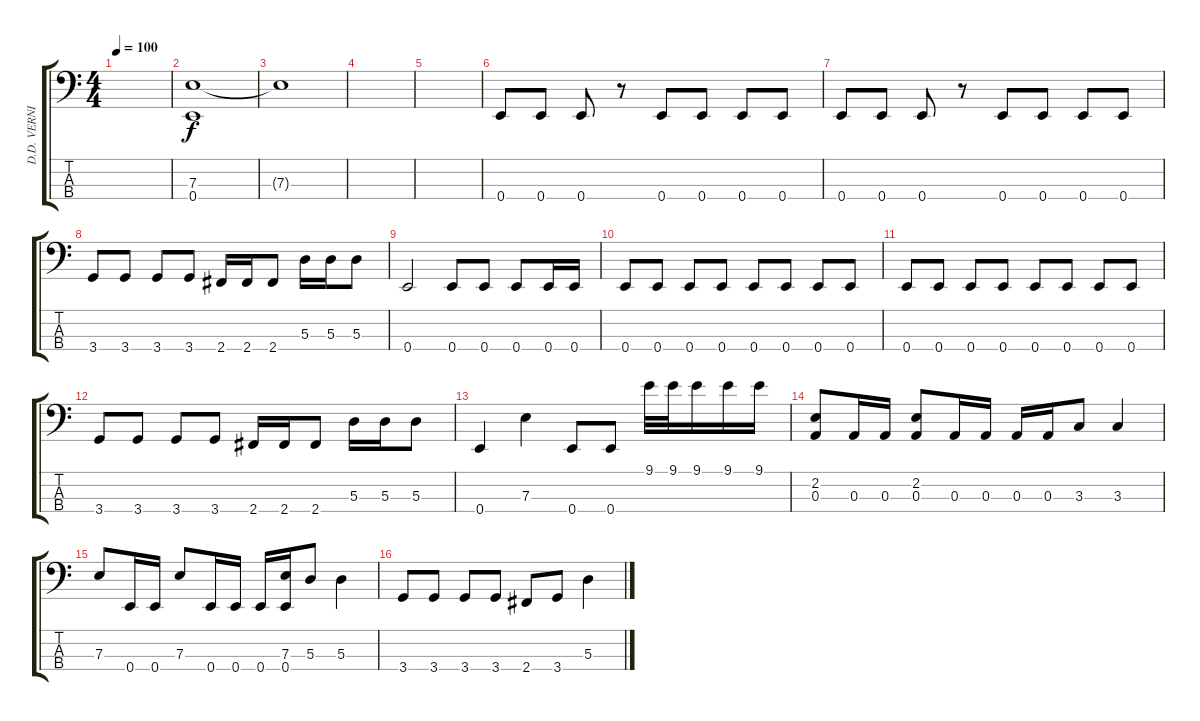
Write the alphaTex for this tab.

\track ("D.D. VERNI - bass" "D.D. VERNI") {instrument slapbass1}
\staff {score tabs}
\tuning (G2 D2 A1 E1) {hide}
\ts (4 4)
\tempo 100
\clef f4
\ks c
|
(7.3 0.4).1 |
7.3{t}.1 |
|
|
0.4.8 0.4.8 0.4.8 r.8 0.4.8 0.4.8 0.4.8 0.4.8 |
0.4.8 0.4.8 0.4.8 r.8 0.4.8 0.4.8 0.4.8 0.4.8 |
3.4.8 3.4.8 3.4.8 3.4.8 2.4.16 2.4.16 2.4.8 5.3.16 5.3.16 5.3.8 |
0.4.2 0.4.8 0.4.8 0.4.8 0.4.16 0.4.16 |
0.4.8 0.4.8 0.4.8 0.4.8 0.4.8 0.4.8 0.4.8 0.4.8 |
0.4.8 0.4.8 0.4.8 0.4.8 0.4.8 0.4.8 0.4.8 0.4.8 |
3.4.8 3.4.8 3.4.8 3.4.8 2.4.16 2.4.16 2.4.8 5.3.16 5.3.16 5.3.8 |
0.4.4 7.3.4 0.4.8 0.4.8 9.1.32 9.1.32 9.1.16 9.1.16 9.1.16 |
(2.2 0.3).8 0.3.16 0.3.16 (2.2 0.3).8 0.3.16 0.3.16 0.3.16 0.3.16 3.3.8 3.3.4 |
7.3.8 0.4.16 0.4.16 7.3.8 0.4.16 0.4.16 0.4.16 (7.3 0.4).16 5.3.8 5.3.4 |
3.4.8 3.4.8 3.4.8 3.4.8 2.4.8 3.4.8 5.3.4
